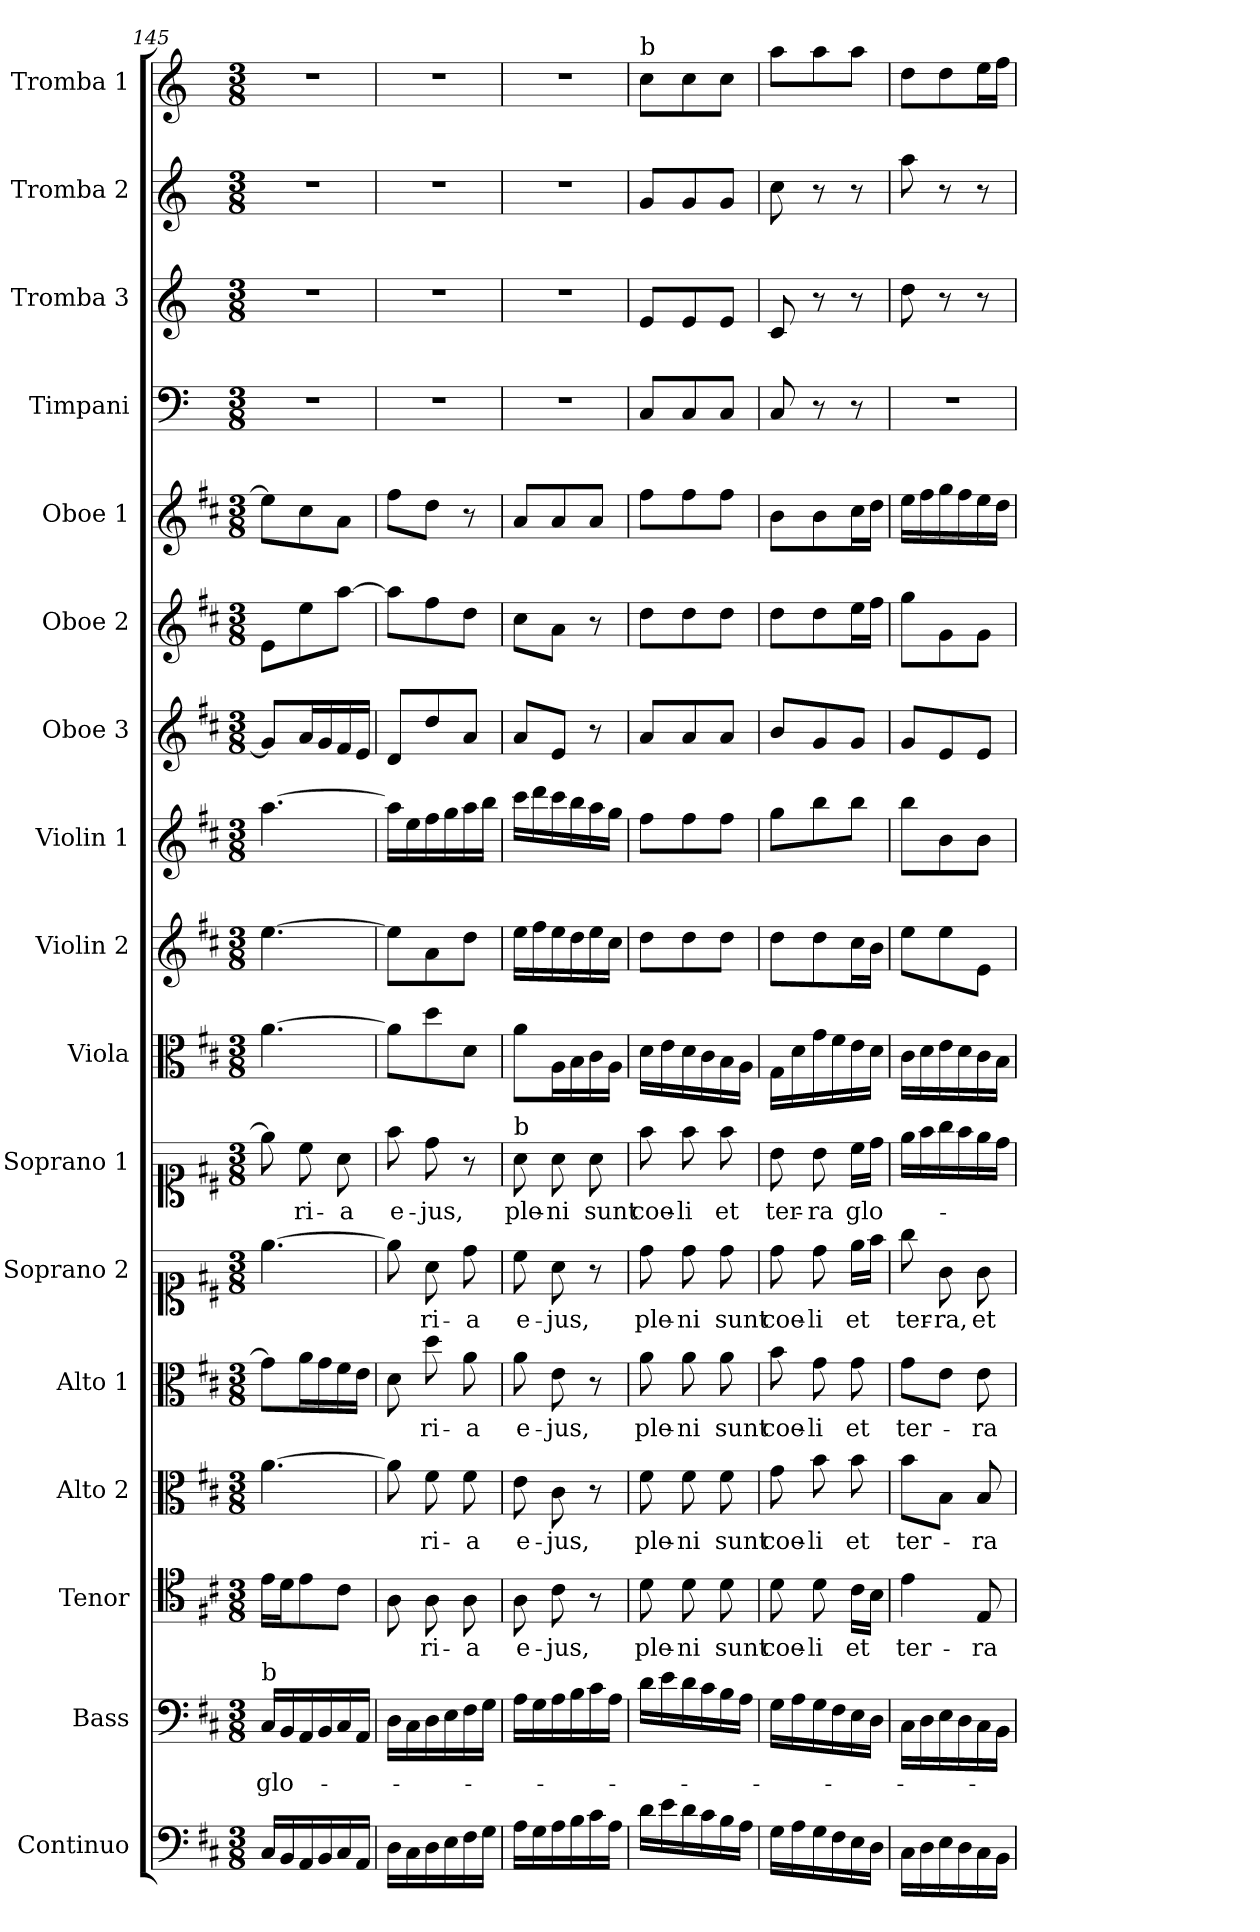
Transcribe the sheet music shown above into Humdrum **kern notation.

**kern	**kern	**text	**kern	**text	**kern	**text	**kern	**text	**kern	**text	**kern	**text	**kern	**kern	**kern	**kern	**kern	**kern	**kern	**kern	**kern	**kern
*part17	*part16	*part16	*part15	*part15	*part14	*part14	*part13	*part13	*part12	*part12	*part11	*part11	*part10	*part9	*part8	*part7	*part6	*part5	*part4	*part3	*part2	*part1
*staff17	*staff16	*staff16	*staff15	*staff15	*staff14	*staff14	*staff13	*staff13	*staff12	*staff12	*staff11	*staff11	*staff10	*staff9	*staff8	*staff7	*staff6	*staff5	*staff4	*staff3	*staff2	*staff1
*I"Continuo	*I"Bass	*	*I"Tenor	*	*I"Alto 2	*	*I"Alto 1	*	*I"Soprano 2	*	*I"Soprano 1	*	*I"Viola	*I"Violin 2	*I"Violin 1	*I"Oboe 3	*I"Oboe 2	*I"Oboe 1	*I"Timpani	*I"Tromba 3	*I"Tromba 2	*I"Tromba 1
*I'Cont	*I'B	*	*I'T	*	*I'A 2	*	*I'A 1	*	*I'S 2	*	*I'S 1	*	*I'Vla	*I'Vln 2	*I'Vln 1	*I'Ob 3	*I'Ob 2	*I'Ob 1	*I'Timp	*I'Tr 3	*I'Tr 2	*I'Tr 1
!!LO:PB:g=z
*clefF4	*clefF4	*	*clefC4	*	*clefC3	*	*clefC3	*	*clefC1	*	*clefC1	*	*clefC3	*clefG2	*clefG2	*clefG2	*clefG2	*clefG2	*clefF4	*clefG2	*clefG2	*clefG2
*	*	*	*	*	*	*	*	*	*	*	*	*	*	*	*	*	*	*	*ITrd-1c-2	*ITrd-1c-2	*ITrd-1c-2	*ITrd-1c-2
*k[f#c#]	*k[f#c#]	*	*k[f#c#]	*	*k[f#c#]	*	*k[f#c#]	*	*k[f#c#]	*	*k[f#c#]	*	*k[f#c#]	*k[f#c#]	*k[f#c#]	*k[f#c#]	*k[f#c#]	*k[f#c#]	*k[f#c#]	*k[f#c#]	*k[f#c#]	*k[f#c#]
*M3/8	*M3/8	*	*M3/8	*	*M3/8	*	*M3/8	*	*M3/8	*	*M3/8	*	*M3/8	*M3/8	*M3/8	*M3/8	*M3/8	*M3/8	*M3/8	*M3/8	*M3/8	*M3/8
=145	=145	=145	=145	=145	=145	=145	=145	=145	=145	=145	=145	=145	=145	=145	=145	=145	=145	=145	=145	=145	=145	=145
!	!LO:TX:a:t=b	!	!	!	!	!	!	!	!	!	!	!	!	!	!	!	!	!	!	!	!	!
!	!	!LO:LY:b	!	!	!	!	!	!	!	!	!	!	!	!	!	!	!	!	!	!	!	!
16C#/LL	16C#/LL	glo-	16e\LL	.	[4.a\	.	8g\L]	.	[4.ee\	.	8ee\]	.	[4.a\	[4.ee\	[4.aa\	8g/L]	8e\L	8ee\L]	4.r	4.r	4.r	4.r
16BB/	16BB/	.	16d\J	.	.	.	.	.	.	.	.	.	.	.	.	.	.	.	.	.	.	.
!	!	!	!	!	!	!	!	!	!	!	!	!LO:LY:b	!	!	!	!	!	!	!	!	!	!
16AA/	16AA/	.	8e\	.	.	.	16a\L	.	.	.	8cc#\	-ri-	.	.	.	16a/L	8ee\	8cc#\	.	.	.	.
16BB/	16BB/	.	.	.	.	.	16g\	.	.	.	.	.	.	.	.	16g/	.	.	.	.	.	.
!	!	!	!	!	!	!	!	!	!	!	!	!LO:LY:b	!	!	!	!	!	!	!	!	!	!
16C#/	16C#/	.	8c#\J	.	.	.	16f#\	.	.	.	8a\	-a	.	.	.	16f#/	[8aa\J	8a\J	.	.	.	.
16AA/JJ	16AA/JJ	.	.	.	.	.	16e\JJ	.	.	.	.	.	.	.	.	16e/JJ	.	.	.	.	.	.
=146	=146	=146	=146	=146	=146	=146	=146	=146	=146	=146	=146	=146	=146	=146	=146	=146	=146	=146	=146	=146	=146	=146
!	!	!	!	!	!	!	!	!	!	!	!	!LO:LY:b	!	!	!	!	!	!	!	!	!	!
16D\LL	16D\LL	.	8A\	.	8a\]	.	8d\	.	8ee\]	.	8ff#\	e-	8a\L]	8ee\L]	16aa\LL]	8d/L	8aa\L]	8ff#\L	4.r	4.r	4.r	4.r
16C#\	16C#\	.	.	.	.	.	.	.	.	.	.	.	.	.	16ee\	.	.	.	.	.	.	.
!	!	!	!	!LO:LY:b	!	!LO:LY:b	!	!LO:LY:b	!	!LO:LY:b	!	!LO:LY:b	!	!	!	!	!	!	!	!	!	!
16D\	16D\	.	8A\	-ri-	8f#\	-ri-	8dd\	-ri-	8a\	-ri-	8dd\	-jus,	8dd\	8a\	16ff#\	8dd/	8ff#\	8dd\J	.	.	.	.
16E\	16E\	.	.	.	.	.	.	.	.	.	.	.	.	.	16gg\	.	.	.	.	.	.	.
!	!	!	!	!LO:LY:b	!	!LO:LY:b	!	!LO:LY:b	!	!LO:LY:b	!	!	!	!	!	!	!	!	!	!	!	!
16F#\	16F#\	.	8A\	-a	8f#\	-a	8a\	-a	8dd\	-a	8r	.	8d\J	8dd\J	16aa\	8a/J	8dd\J	8r	.	.	.	.
16G\JJ	16G\JJ	.	.	.	.	.	.	.	.	.	.	.	.	.	16bb\JJ	.	.	.	.	.	.	.
=147	=147	=147	=147	=147	=147	=147	=147	=147	=147	=147	=147	=147	=147	=147	=147	=147	=147	=147	=147	=147	=147	=147
!	!	!	!	!	!	!	!	!	!	!	!LO:TX:a:t=b	!	!	!	!	!	!	!	!	!	!	!
!	!	!	!	!LO:LY:b	!	!LO:LY:b	!	!LO:LY:b	!	!LO:LY:b	!	!LO:LY:b	!	!	!	!	!	!	!	!	!	!
16A\LL	16A\LL	.	8A\	e-	8e\	e-	8a\	e-	8cc#\	e-	8a\	ple-	8a\L	16ee\LL	16ccc#\LL	8a/L	8cc#\L	8a/L	4.r	4.r	4.r	4.r
16G\	16G\	.	.	.	.	.	.	.	.	.	.	.	.	16ff#\	16ddd\	.	.	.	.	.	.	.
!	!	!	!	!LO:LY:b	!	!LO:LY:b	!	!LO:LY:b	!	!LO:LY:b	!	!LO:LY:b	!	!	!	!	!	!	!	!	!	!
16A\	16A\	.	8c#\	-jus,	8c#\	-jus,	8e\	-jus,	8a\	-jus,	8a\	-ni	16A\L	16ee\	16ccc#\	8e/J	8a\J	8a/	.	.	.	.
16B\	16B\	.	.	.	.	.	.	.	.	.	.	.	16B\	16dd\	16bb\	.	.	.	.	.	.	.
!	!	!	!	!	!	!	!	!	!	!	!	!LO:LY:b	!	!	!	!	!	!	!	!	!	!
16c#\	16c#\	.	8r	.	8r	.	8r	.	8r	.	8a\	sunt	16c#\	16ee\	16aa\	8r	8r	8a/J	.	.	.	.
16A\JJ	16A\JJ	.	.	.	.	.	.	.	.	.	.	.	16A\JJ	16cc#\JJ	16gg\JJ	.	.	.	.	.	.	.
=148	=148	=148	=148	=148	=148	=148	=148	=148	=148	=148	=148	=148	=148	=148	=148	=148	=148	=148	=148	=148	=148	=148
!	!	!	!	!	!	!	!	!	!	!	!	!	!	!	!	!	!	!	!	!	!	!LO:TX:a:t=b
!	!	!	!	!LO:LY:b	!	!LO:LY:b	!	!LO:LY:b	!	!LO:LY:b	!	!LO:LY:b	!	!	!	!	!	!	!	!	!	!
16d\LL	16d\LL	.	8d\	ple-	8f#\	ple-	8a\	ple-	8dd\	ple-	8ff#\	coe-	16d\LL	8dd\L	8ff#\L	8a/L	8dd\L	8ff#\L	8D/L	8f#/L	8a/L	8dd\L
16e\	16e\	.	.	.	.	.	.	.	.	.	.	.	16e\	.	.	.	.	.	.	.	.	.
!	!	!	!	!LO:LY:b	!	!LO:LY:b	!	!LO:LY:b	!	!LO:LY:b	!	!LO:LY:b	!	!	!	!	!	!	!	!	!	!
16d\	16d\	.	8d\	-ni	8f#\	-ni	8a\	-ni	8dd\	-ni	8ff#\	-li	16d\	8dd\	8ff#\	8a/	8dd\	8ff#\	8D/	8f#/	8a/	8dd\
16c#\	16c#\	.	.	.	.	.	.	.	.	.	.	.	16c#\	.	.	.	.	.	.	.	.	.
!	!	!	!	!LO:LY:b	!	!LO:LY:b	!	!LO:LY:b	!	!LO:LY:b	!	!LO:LY:b	!	!	!	!	!	!	!	!	!	!
16B\	16B\	.	8d\	sunt	8f#\	sunt	8a\	sunt	8dd\	sunt	8ff#\	et	16B\	8dd\J	8ff#\J	8a/J	8dd\J	8ff#\J	8D/J	8f#/J	8a/J	8dd\J
16A\JJ	16A\JJ	.	.	.	.	.	.	.	.	.	.	.	16A\JJ	.	.	.	.	.	.	.	.	.
=149	=149	=149	=149	=149	=149	=149	=149	=149	=149	=149	=149	=149	=149	=149	=149	=149	=149	=149	=149	=149	=149	=149
!	!	!	!	!LO:LY:b	!	!LO:LY:b	!	!LO:LY:b	!	!LO:LY:b	!	!LO:LY:b	!	!	!	!	!	!	!	!	!	!
16G\LL	16G\LL	.	8d\	coe-	8g\	coe-	8b\	coe-	8dd\	coe-	8b\	ter-	16G\LL	8dd\L	8gg\L	8b/L	8dd\L	8b\L	8D/	8d/	8dd\	8bb\L
16A\	16A\	.	.	.	.	.	.	.	.	.	.	.	16d\	.	.	.	.	.	.	.	.	.
!	!	!	!	!LO:LY:b	!	!LO:LY:b	!	!LO:LY:b	!	!LO:LY:b	!	!LO:LY:b	!	!	!	!	!	!	!	!	!	!
16G\	16G\	.	8d\	-li	8b\	-li	8g\	-li	8dd\	-li	8b\	-ra	16g\	8dd\	8bb\	8g/	8dd\	8b\	8r	8r	8r	8bb\
16F#\	16F#\	.	.	.	.	.	.	.	.	.	.	.	16f#\	.	.	.	.	.	.	.	.	.
!	!	!	!	!LO:LY:b	!	!LO:LY:b	!	!LO:LY:b	!	!LO:LY:b	!	!LO:LY:b	!	!	!	!	!	!	!	!	!	!
16E\	16E\	.	16c#\LL	et	8b\	et	8g\	et	16ee\LL	et	16cc#\LL	glo-	16e\	16cc#\L	8bb\J	8g/J	16ee\L	16cc#\L	8r	8r	8r	8bb\J
16D\JJ	16D\JJ	.	16B\JJ	.	.	.	.	.	16ff#\JJ	.	16dd\JJ	.	16d\JJ	16b\JJ	.	.	16ff#\JJ	16dd\JJ	.	.	.	.
=150	=150	=150	=150	=150	=150	=150	=150	=150	=150	=150	=150	=150	=150	=150	=150	=150	=150	=150	=150	=150	=150	=150
!	!	!	!	!LO:LY:b	!	!LO:LY:b	!	!LO:LY:b	!	!LO:LY:b	!	!	!	!	!	!	!	!	!	!	!	!
16C#\LL	16C#\LL	.	4e\	ter-	8b\L	ter-	8g\L	ter-	8gg\	ter-	16ee\LL	.	16c#\LL	8ee\L	8bb\L	8g/L	8gg\L	16ee\LL	4.r	8ee\	8bb\	8ee\L
16D\	16D\	.	.	.	.	.	.	.	.	.	16ff#\	.	16d\	.	.	.	.	16ff#\	.	.	.	.
!	!	!	!	!	!	!	!	!	!	!LO:LY:b	!	!	!	!	!	!	!	!	!	!	!	!
16E\	16E\	.	.	.	8B\J	.	8e\J	.	8g\	-ra,	16gg\	.	16e\	8ee\	8b\	8e/	8g\	16gg\	.	8r	8r	8ee\
16D\	16D\	.	.	.	.	.	.	.	.	.	16ff#\	.	16d\	.	.	.	.	16ff#\	.	.	.	.
!	!	!	!	!LO:LY:b	!	!LO:LY:b	!	!LO:LY:b	!	!LO:LY:b	!	!	!	!	!	!	!	!	!	!	!	!
16C#\	16C#\	.	8E/	-ra	8B/	-ra	8e\	-ra	8g\	et	16ee\	.	16c#\	8e/J	8b\J	8e/J	8g\J	16ee\	.	8r	8r	16ff#\L
16BB\JJ	16BB\JJ	.	.	.	.	.	.	.	.	.	16dd\JJ	.	16B\JJ	.	.	.	.	16dd\JJ	.	.	.	16gg\JJ
=	=	=	=	=	=	=	=	=	=	=	=	=	=	=	=	=	=	=	=	=	=	=
*-	*-	*-	*-	*-	*-	*-	*-	*-	*-	*-	*-	*-	*-	*-	*-	*-	*-	*-	*-	*-	*-	*-
